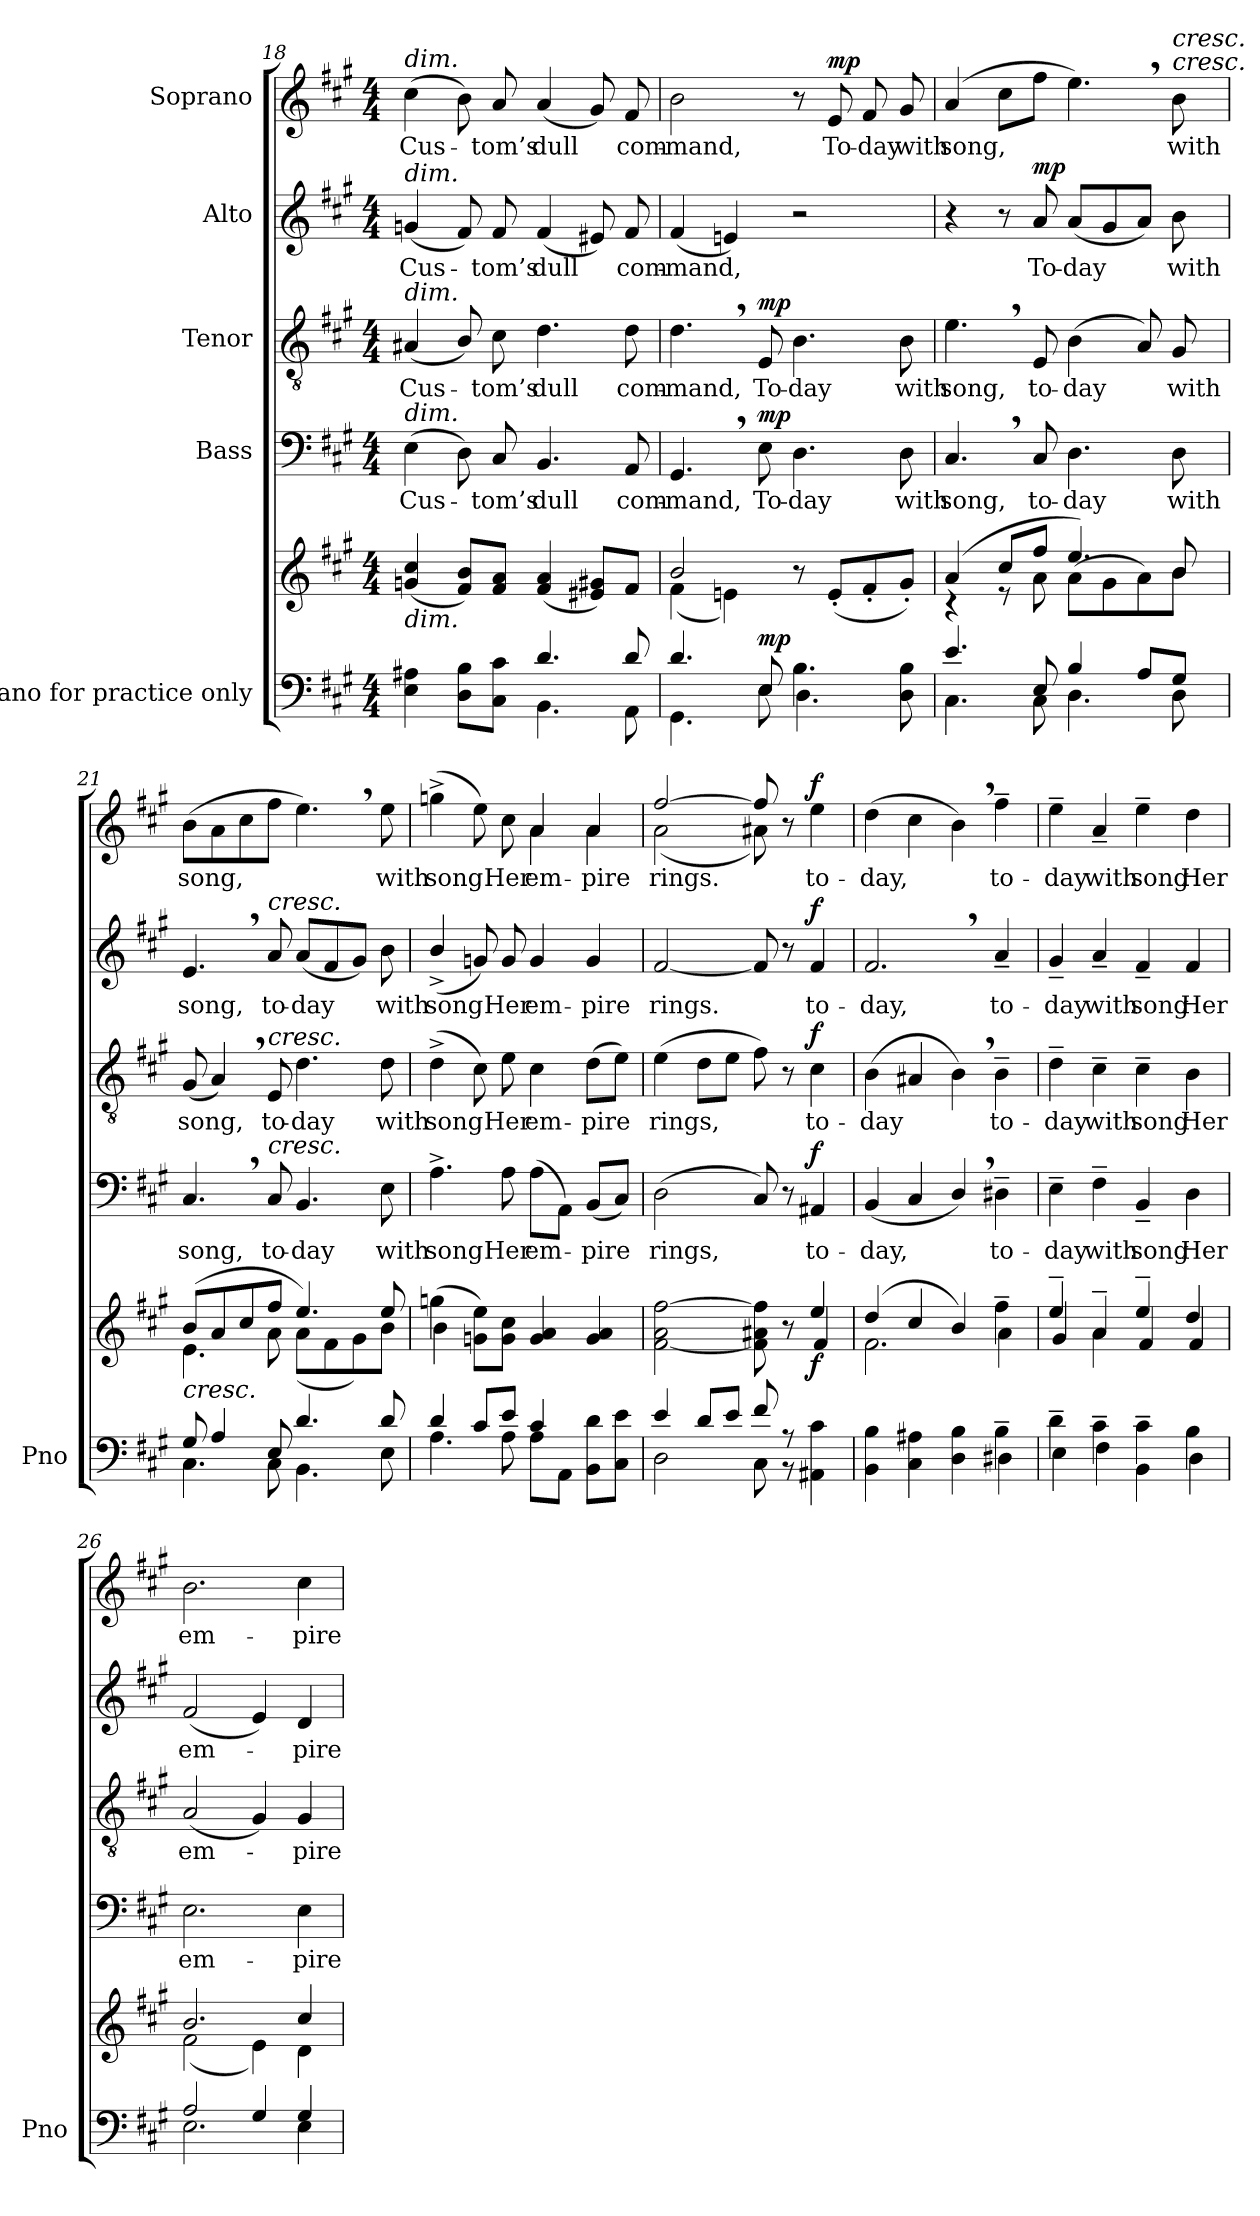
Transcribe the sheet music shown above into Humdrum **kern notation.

**kern	**kern	**dynam	**kern	**text	**dynam	**kern	**text	**dynam	**kern	**text	**dynam	**kern	**text	**dynam
*part5	*part5	*part5	*part4	*part4	*part4	*part3	*part3	*part3	*part2	*part2	*part2	*part1	*part1	*part1
*staff6	*staff5	*staff5/6	*staff4	*staff4	*staff4	*staff3	*staff3	*staff3	*staff2	*staff2	*staff2	*staff1	*staff1	*staff1
*I"Piano for practice only	*	*	*I"Bass	*	*	*I"Tenor	*	*	*I"Alto	*	*	*I"Soprano	*	*
*I'Pno	*	*	*	*	*	*	*	*	*	*	*	*	*	*
*clefF4	*clefG2	*	*clefF4	*	*	*clefGv2	*	*	*clefG2	*	*	*clefG2	*	*
*k[f#c#g#]	*k[f#c#g#]	*	*k[f#c#g#]	*	*	*k[f#c#g#]	*	*	*k[f#c#g#]	*	*	*k[f#c#g#]	*	*
*M4/4	*M4/4	*	*M4/4	*	*	*M4/4	*	*	*M4/4	*	*	*M4/4	*	*
=18	=18	=18	=18	=18	=18	=18	=18	=18	=18	=18	=18	=18	=18	=18
*^	*	*	*	*	*	*	*	*	*	*	*	*	*	*
!	!	!	!	!	!	!	!	!	!	!	!	!	!LO:TX:a:i:t=dim.	!	!
!	!	!	!	!	!	!	!	!	!	!LO:TX:a:i:t=dim.	!	!	!	!	!
!	!	!	!	!	!	!	!LO:TX:a:i:t=dim.	!	!	!	!	!	!	!	!
!	!	!	!	!LO:TX:a:i:t=dim.	!	!	!	!	!	!	!	!	!	!	!
!	!	!LO:TX:b:i:t=dim.	!	!	!	!	!	!	!	!	!	!	!	!	!
4E\ 4A#X\	2ryy	(>4gn/ 4cc#/	.	(4E\	Cus-	.	(4A#X/	Cus-	.	(4gn/	Cus-	.	(4cc#\	Cus-	.
8D\ 8B\L	.	8f#/ 8b/L)	.	8D\)	.	.	8B/)	.	.	8f#/)	.	.	8b\)	.	.
8C#\ 8c#\J	.	8f#/ 8a/J	.	8C#/	-tom’s	.	8c#\	-tom’s	.	8f#/	tom’s	.	8a/	-tom’s	.
4.d/	4.BB\	(>4f#/ 4a/	.	4.BB/	dull	.	4.d\	dull	.	(4f#/	dull	.	(4a/	dull	.
.	.	8e#X/ 8g#X/L)	.	.	.	.	.	.	.	8e#X/)	.	.	8g#/)	.	.
8d/	8AA\	8f#/J	.	8AA/	com-	.	8d\	com-	.	8f#/	com-	.	8f#/	com-	.
=19	=19	=19	=19	=19	=19	=19	=19	=19	=19	=19	=19	=19	=19	=19	=19
*	*	*^	*	*	*	*	*	*	*	*	*	*	*	*	*
4.d/	4.GG#\	2b/	(4f#\	.	4.GG#,/	-mand,	.	4.d,\	-mand,	.	(4f#/	-mand,	.	2b\	-mand,	.
.	.	.	4en\)	.	.	.	.	.	.	.	4en/)	.	.	.	.	.
!	!	!	!	!LO:DY:a=2	!	!	!LO:DY:a	!	!	!LO:DY:a	!	!	!	!	!	!
8E/	8E\	.	.	mp	8E\	To-	mp	8E/	To-	mp	.	.	.	.	.	.
4.B\	4.D\	8r	2ryy	.	4.D\	-day	.	4.B\	-day	.	2r	.	.	8r	.	.
!	!	!	!	!	!	!	!	!	!	!	!	!	!	!	!	!LO:DY:a
.	.	(8e'/L	.	.	.	.	.	.	.	.	.	.	.	8e/	To-	mp
.	.	8f#'/	.	.	.	.	.	.	.	.	.	.	.	8f#/	-day	.
8D\ 8B\	8ryy	8g#'/J)	.	.	8D\	with	.	8B\	with	.	.	.	.	8g#/	with	.
=20	=20	=20	=20	=20	=20	=20	=20	=20	=20	=20	=20	=20	=20	=20	=20	=20
*	*	*	*^	*	*	*	*	*	*	*	*	*	*	*	*	*
4.e/	4.C#\	(4a/	4r	4.ryy	.	4.C#,/	song,	.	4.e,\	song,	.	4r	.	.	(4a/	song,	.
.	.	8cc#/L	8r	.	.	.	.	.	.	.	.	8r	.	.	8cc#\L	.	.
!	!	!	!	!	!	!	!	!	!	!	!	!	!	!LO:DY:a	!	!	!
8E/	8C#\	8ff#/J	2ryy	8a\	.	8C#/	to-	.	8E/	to-	.	8a/	To-	mp	8ff#\J	.	.
4B/	4.D\	4.ee/)	.	(8a\L	.	4.D\	-day	.	(4B\	-day	.	(8a/L	-day	.	4.ee,\)	.	.
.	.	.	.	8g#\	.	.	.	.	.	.	.	8g#/	.	.	.	.	.
8A/L	.	.	.	8a\)	.	.	.	.	8A/)	.	.	8a/J)	.	.	.	.	.
!	!	!	!	!	!	!	!	!	!	!	!	!	!	!	!LO:TX:a:i:t=cresc.	!	!
!	!	!	!	!	!	!	!	!	!	!	!	!	!	!	!LO:TX:a:i:t=cresc.	!	!
8G#/J	8D\	8b/	8ryy	8b\J	.	8D\	with	.	8G#/	with	.	8b\	with	.	8b\	with	.
=21	=21	=21	=21	=21	=21	=21	=21	=21	=21	=21	=21	=21	=21	=21	=21	=21	=21
!	!	!LO:TX:b:i:t=cresc.	!	!	!	!	!	!	!	!	!	!	!	!	!	!	!
*	*	*	*v	*v	*	*	*	*	*	*	*	*	*	*	*	*	*
8G#/	4.C#\	(8b/L	4.e\	.	4.C#,/	song,	.	(8G#/	song,	.	4.e,/	song,	.	(8b\L	song,	.
4A/	.	8a/	.	.	.	.	.	4A,/)	.	.	.	.	.	8a\	.	.
.	.	8cc#/	.	.	.	.	.	.	.	.	.	.	.	8cc#\	.	.
!	!	!	!	!	!	!	!	!	!	!	!LO:TX:a:i:t=cresc.	!	!	!	!	!
!	!	!	!	!	!	!	!	!LO:TX:a:i:t=cresc.	!	!	!	!	!	!	!	!
!	!	!	!	!	!LO:TX:a:i:t=cresc.	!	!	!	!	!	!	!	!	!	!	!
8E/	8C#\	8ff#/J	8a\	.	8C#/	to-	.	8E/	to-	.	8a/	to-	.	8ff#\J	.	.
4.d/	4.BB\	4.ee/)	(8a\L	.	4.BB/	-day	.	4.d\	-day	.	(8a/L	-day	.	4.ee,\)	.	.
.	.	.	8f#\	.	.	.	.	.	.	.	8f#/	.	.	.	.	.
.	.	.	8g#\)	.	.	.	.	.	.	.	8g#/J)	.	.	.	.	.
8d/	8E\	8ee/	8b\J	.	8E\	with	.	8d\	with	.	8b\	with	.	8ee\	with	.
=22	=22	=22	=22	=22	=22	=22	=22	=22	=22	=22	=22	=22	=22	=22	=22	=22
*	*	*	*	*	*	*	*	*	*	*	*	*	*	*^	*	*
4d/	4.A\	(>4ggn\	4b\	.	4.A^\	song	.	(4d^>\	song	.	(4b^>/	song	.	(4ggn^\	2ryy	song	.
8c#/L	.	8gn\ 8ee\L)	2.ryy	.	.	.	.	8c#\)	.	.	8gn/)	.	.	8ee\)	.	.	.
8e/J	8A\	8g\ 8cc#\J	.	.	8A\	Her	.	8e\	Her	.	8g/	Her	.	8cc#\	.	Her	.
4c#/	8A\L	4g/ 4a/	.	.	(8A\L	em-	.	4c#\	em-	.	4g/	em-	.	4a/	4a\	em-	.
.	8AA\J	.	.	.	8AA\J)	.	.	.	.	.	.	.	.	.	.	.	.
8BB\ 8d\L	4ryy	4g/ 4a/	.	.	(8BB/L	-pire	.	(8d\L	-pire	.	4g/	-pire	.	4a/	4a\	-pire	.
8C#\ 8e\J	.	.	.	.	8C#/J)	.	.	8e\J)	.	.	.	.	.	.	.	.	.
=23	=23	=23	=23	=23	=23	=23	=23	=23	=23	=23	=23	=23	=23	=23	=23	=23	=23
4e/	2D\	[2f#\ 2a\ [2ff#\	2.ryy	.	(2D\	rings,	.	(4e\	rings,	.	[2f#/	rings.	.	[2ff#/	(2a\	rings.	.
8d/L	.	.	.	.	.	.	.	8d\L	.	.	.	.	.	.	.	.	.
8e/J	.	.	.	.	.	.	.	8e\J	.	.	.	.	.	.	.	.	.
8f#/	8C#\	8f#\] 8a#X\ 8ff#\]	.	.	8C#/)	.	.	8f#\)	.	.	8f#/]	.	.	8ff#/]	8a#X\)	.	.
8r	8r	8r	.	.	8r	.	.	8r	.	.	8r	.	.	8r	4.ryy	.	.
!	!	!	!	!LO:DY:b	!	!	!LO:DY:a	!	!	!LO:DY:a	!	!	!LO:DY:a	!	!	!	!LO:DY:a
4AA#X\ 4c#\	4ryy	4ee/	4f#/	f	4AA#X/	to-	f	4c#\	to-	f	4f#/	to-	f	4ee\	.	to-	f
*	*	*	*	*	*	*	*	*	*	*	*	*	*	*v	*v	*	*
=24	=24	=24	=24	=24	=24	=24	=24	=24	=24	=24	=24	=24	=24	=24	=24	=24
4BB\ 4B\	2.ryy	(4dd/	2.f#\	.	(4BB/	-day,	.	(4B\	-day	.	2.f#,/	-day,	.	(4dd\	-day,	.
4C#\ 4A#X\	.	4cc#/	.	.	4C#/	.	.	4A#X/	.	.	.	.	.	4cc#\	.	.
4D\ 4B\	.	4b/)	.	.	4D,/)	.	.	4B,\)	.	.	.	.	.	4b,\)	.	.
4B~>\	4D#X\	4ff#~>\	4a\	.	4D#X~\	to-	.	4B~\	to-	.	4a~/	to-	.	4ff#~\	to-	.
=25	=25	=25	=25	=25	=25	=25	=25	=25	=25	=25	=25	=25	=25	=25	=25	=25
4d~>\	4E\	4ee~/	4g#/	.	4E~\	-day	.	4d~\	-day	.	4g#~/	-day	.	4ee~\	-day	.
4c#~>\	4F#\	4a~/	4a\	.	4F#~\	with	.	4c#~\	with	.	4a~/	with	.	4a~/	with	.
4c#~>\	4BB\	4ee~/	4f#/	.	4BB~/	song	.	4c#~\	song	.	4f#~/	song	.	4ee~\	song	.
4B\	4D\	4dd/	4f#/	.	4D\	Her	.	4B\	Her	.	4f#/	Her	.	4dd\	Her	.
=26	=26	=26	=26	=26	=26	=26	=26	=26	=26	=26	=26	=26	=26	=26	=26	=26
*	*^	*	*	*	*	*	*	*	*	*	*	*	*	*	*	*
2A/	2.ryy	2.E\	2.b/	(2f#\	.	2.E\	em-	.	(2A/	em-	.	(2f#/	em-	.	2.b\	em-	.
4G#/	.	.	.	4e\)	.	.	.	.	4G#/)	.	.	4e/)	.	.	.	.	.
4G#/	4E\	4ryy	4cc#/	4d\	.	4E\	-pire	.	4G#/	-pire	.	4d/	-pire	.	4cc#\	-pire	.
*v	*v	*v	*	*	*	*	*	*	*	*	*	*	*	*	*	*	*
*	*v	*v	*	*	*	*	*	*	*	*	*	*	*	*	*
=	=	=	=	=	=	=	=	=	=	=	=	=	=	=
*-	*-	*-	*-	*-	*-	*-	*-	*-	*-	*-	*-	*-	*-	*-
